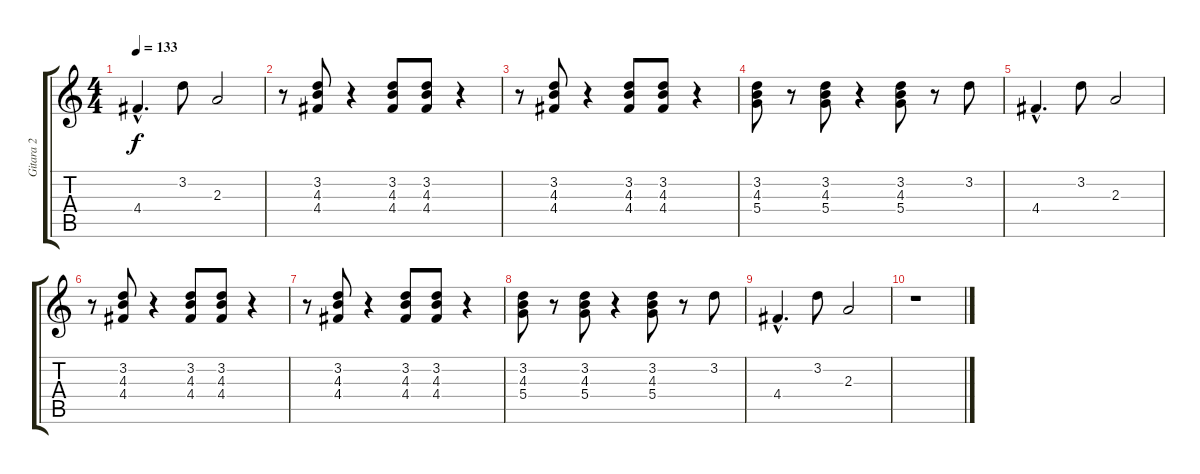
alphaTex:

\track ("Gitara 2" "Gitara 2") {instrument acousticguitarsteel}
\staff {score tabs}
\tuning (E4 B3 G3 D3 A2 E2) {hide}
\ts (4 4)
\tempo 133
\clef g2
\ks c
4.4{hac}.4{d dy f} 3.2.8 2.3.2 |
r.8 (3.2 4.3 4.4).8 r.4 (3.2 4.3 4.4).8 (3.2 4.3 4.4).8 r.4 |
r.8 (3.2 4.3 4.4).8 r.4 (3.2 4.3 4.4).8 (3.2 4.3 4.4).8 r.4 |
(3.2 4.3 5.4).8 r.8 (3.2 4.3 5.4).8 r.4 (3.2 4.3 5.4).8 r.8 3.2.8 |
4.4{hac}.4{d} 3.2.8 2.3.2 |
r.8 (3.2 4.3 4.4).8 r.4 (3.2 4.3 4.4).8 (3.2 4.3 4.4).8 r.4 |
r.8 (3.2 4.3 4.4).8 r.4 (3.2 4.3 4.4).8 (3.2 4.3 4.4).8 r.4 |
(3.2 4.3 5.4).8 r.8 (3.2 4.3 5.4).8 r.4 (3.2 4.3 5.4).8 r.8 3.2.8 |
4.4{hac}.4{d} 3.2.8 2.3.2 |
r.1
